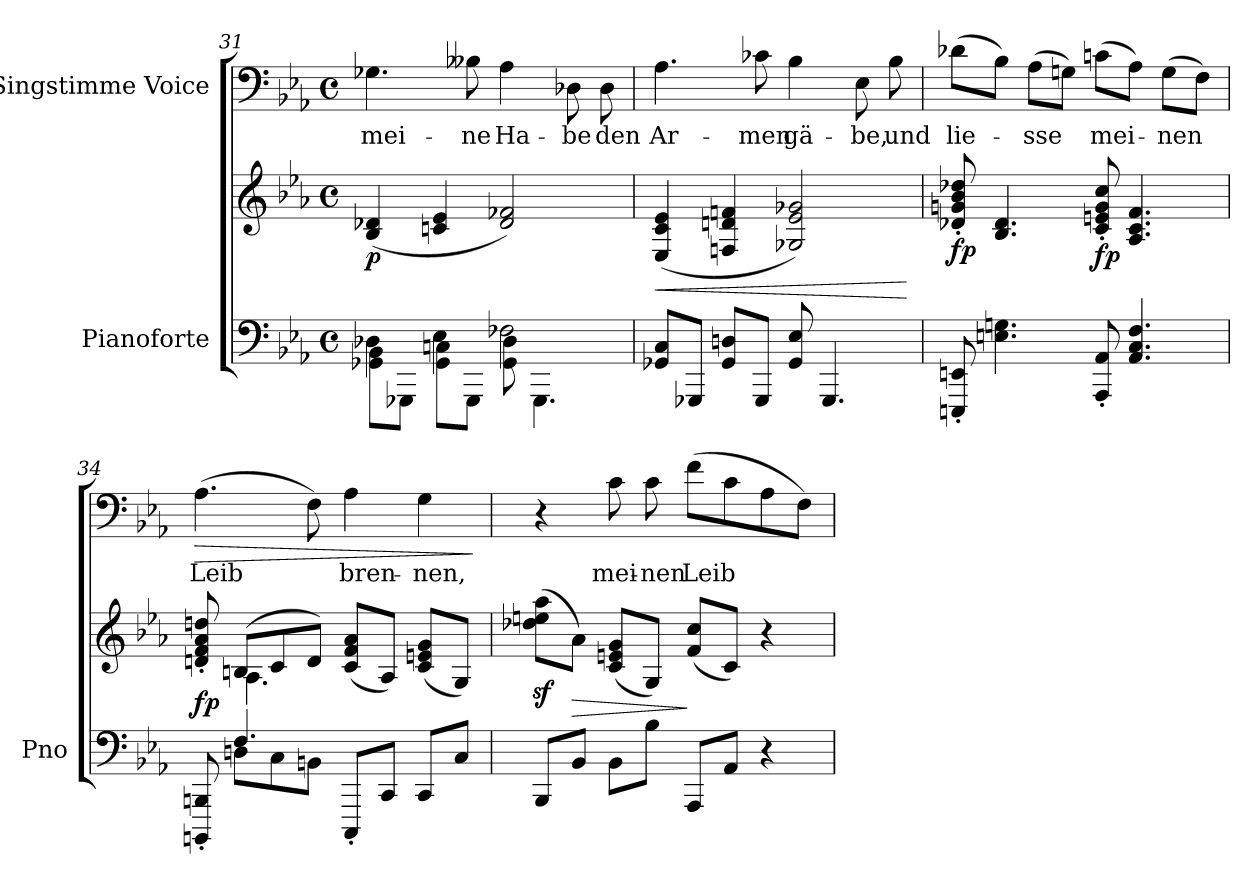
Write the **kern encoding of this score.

**kern	**kern	**dynam	**kern	**text	**dynam
*part2	*part2	*part2	*part1	*part1	*part1
*staff3	*staff2	*staff2/3	*staff1	*staff1	*staff1
*I"Pianoforte	*	*	*I"Singstimme Voice	*	*
*I'Pno	*	*	*	*	*
*clefF4	*clefG2	*	*clefF4	*	*
*k[b-e-a-]	*k[b-e-a-]	*	*k[b-e-a-]	*	*
*M4/4	*M4/4	*	*M4/4	*	*
*met(c)	*met(c)	*	*met(c)	*	*
=31	=31	=31	=31	=31	=31
*^	*	*	*	*	*
!	!	!	!LO:DY:b	!	!LO:LY:b	!
4D-X\	8GG-X\ 8BB-\L	(>4B-/ 4d-X/	p	4.G-X\	mei-	.
.	8GGG-X\J	.	.	.	.	.
4E-\	8GG-\ 8Cn\L	4cn/ 4e-/	.	.	.	.
!	!	!	!	!	!LO:LY:b	!
.	8GGG-\J	.	.	8B--X\	-ne	.
!	!	!	!	!	!LO:LY:b	!
2F-X\	8GG-\ 8D-\	2d-/ 2f-X/)	.	4A-\	Ha-	.
.	4.GGG-\	.	.	.	.	.
!	!	!	!	!	!LO:LY:b	!
.	.	.	.	8D-X\	-be	.
!	!	!	!	!	!LO:LY:b	!
.	.	.	.	8D-\	den	.
*v	*v	*	*	*	*	*
=32	=32	=32	=32	=32	=32
!	!	!LO:HP:b	!	!LO:LY:b	!
8GG-X/ 8C/L	(>4E-/ 4c/ 4e-/	<	4.A-\	Ar-	.
8GGG-X/J	.	.	.	.	.
8GG-/ 8Dn/L	4Fn/ 4dn/ 4fn/	.	.	.	.
!	!	!	!	!LO:LY:b	!
8GGG-/J	.	.	8c-X\	-men	.
!	!	!	!	!LO:LY:b	!
8GG-/ 8E-/	2G-X/ 2e-/ 2g-X/)	.	4B-\	gä-	.
4.GGG-/	.	.	.	.	.
!	!	!	!	!LO:LY:b	!
.	.	.	8E-\	-be,	.
!	!	!	!	!LO:LY:b	!
.	.	.	8B-\	und	.
.	.	[	.	.	.
=33	=33	=33	=33	=33	=33
!	!	!LO:DY:b	!	!LO:LY:b	!
8EEEn/' 8EEn/'	8d-X/' 8gn/' 8b-/' 8dd-X/'	fp	(8d-X\L	lie-	.
4.En\ 4.Gn\	4.B-/ 4.d-/	.	8B-\J)	.	.
!	!	!	!	!LO:LY:b	!
.	.	.	(8A-\L	-sse	.
.	.	.	8Gn\J)	.	.
!	!	!LO:DY:b	!	!LO:LY:b	!
8AAA-/' 8AA-/'	8c/' 8en/' 8g/' 8cc/'	fp	(8cn\L	mei-	.
4.AA-/ 4.C/ 4.F/	4.A-/ 4.c/ 4.f/	.	8A-\J)	.	.
!	!	!	!	!LO:LY:b	!
.	.	.	(8G\L	-nen	.
.	.	.	8F\J)	.	.
!!LO:LB:g=z
=34	=34	=34	=34	=34	=34
*^	*^	*	*	*	*
!	!	!	!	!LO:DY:b	!	!LO:LY:b	!LO:HP:b
8BBBBn/' 8BBBn/'	8ryy	8dn/' 8f/' 8a-/' 8ddn/'	8ryy	fp	(4.A-\	Leib	>
4.F/	8Dn\L	(8Bn/L	4.A-\	.	.	.	.
.	8C\	8c/	.	.	.	.	.
.	8BBn\J	8d/J)	.	.	8F\)	.	.
!	!	!	!	!	!	!LO:LY:b	!
8CCC'/L	2ryy	(8c/ 8f/ 8a-/L	2ryy	.	4A-\	bren-	.
8CC/J	.	8A-/J)	.	.	.	.	.
!	!	!	!	!	!	!LO:LY:b	!
8CC/L	.	(8c/ 8en/ 8g/L	.	.	4G\	-nen,	.
8C/J	.	8G/J)	.	.	.	.	.
*v	*v	*	*	*	*	*	*
*	*v	*v	*	*	*	*
.	.	.	.	.	]
=35	=35	=35	=35	=35	=35
8BBB-/L	(8dd-X\z< 8een\z< 8aa-\z<L	.	4r	.	.
!	!	!LO:HP:b	!	!	!
8BB-/J	8a-\J)	>	.	.	.
!	!	!	!	!LO:LY:b	!
8BB-\L	(8c/ 8en/ 8g/L	.	8c\	mei-	.
!	!	!	!	!LO:LY:b	!
8B-\J	8G/J)	.	8c\	-nen	.
!	!	!	!	!LO:LY:b	!
8AAA-/L	(8f/ 8cc/L	]	(8f\L	Leib	.
8AA-/J	8c/J)	.	8c\	.	.
4r	4r	.	8A-\	.	.
.	.	.	8F\J)	.	.
=	=	=	=	=	=
*-	*-	*-	*-	*-	*-
